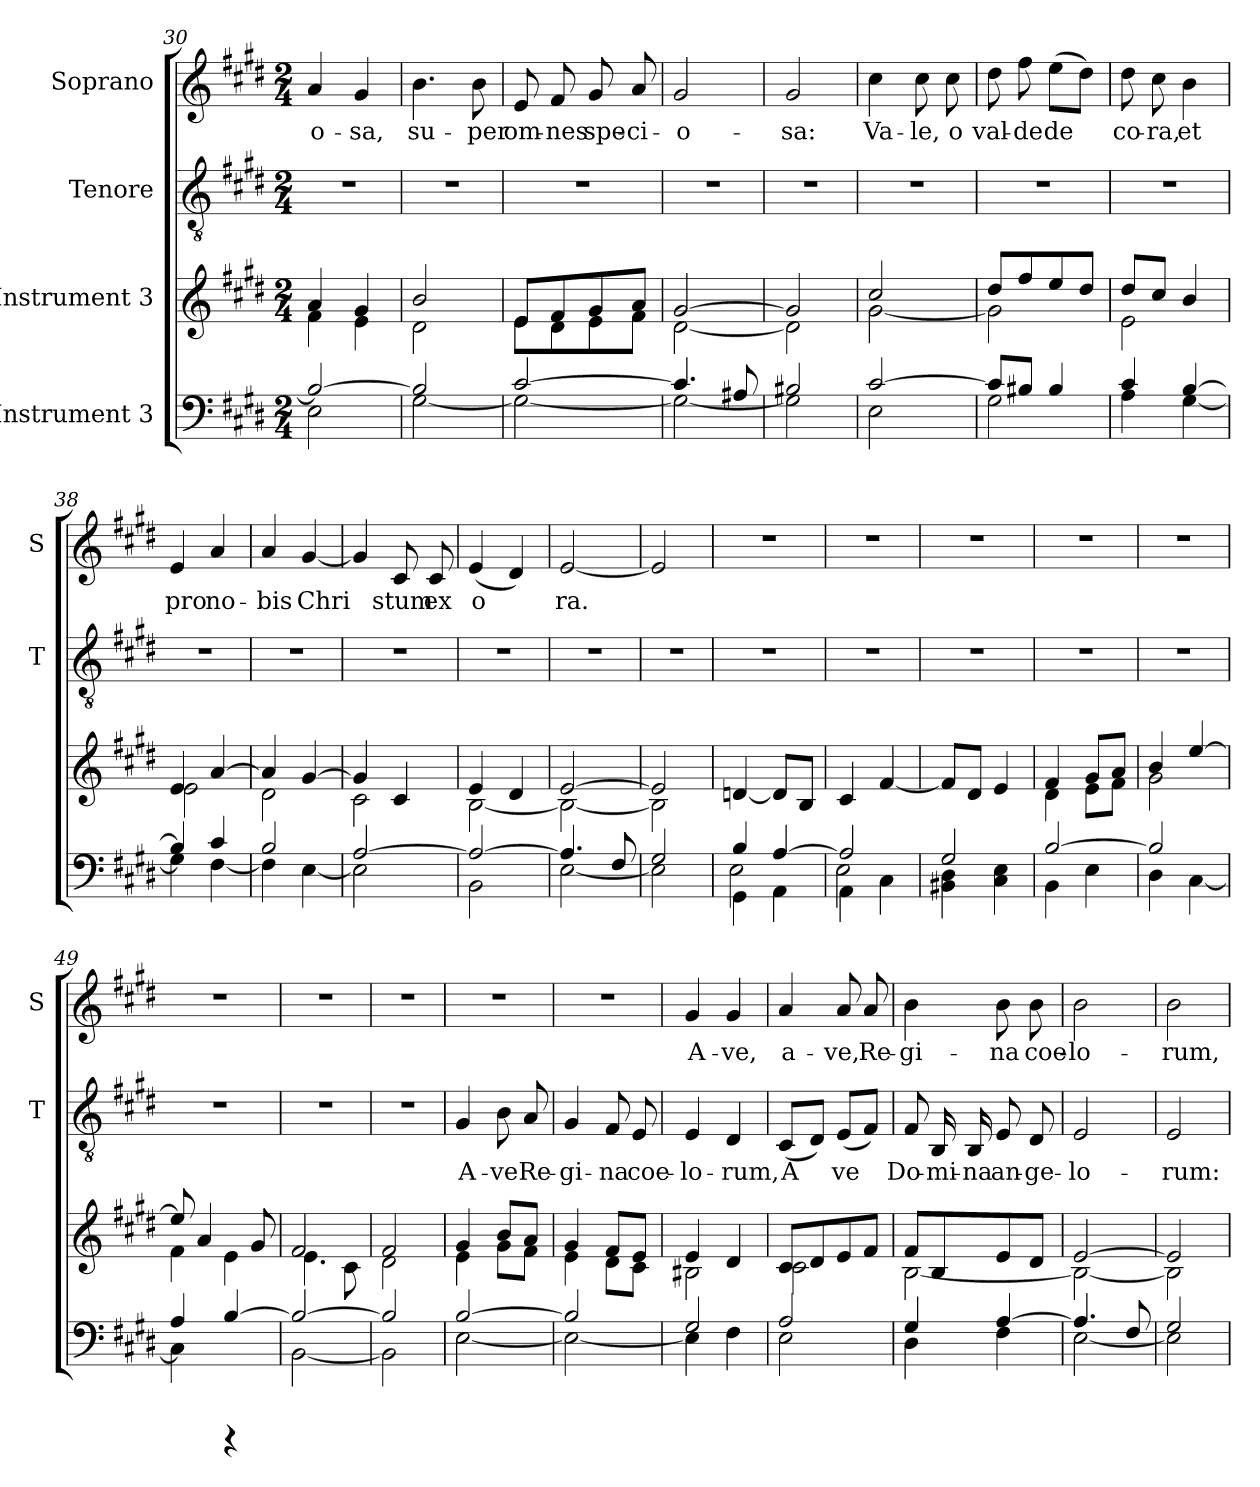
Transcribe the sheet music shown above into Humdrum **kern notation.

**kern	**kern	**kern	**text	**kern	**text
*part4	*part3	*part2	*part2	*part1	*part1
*staff4	*staff3	*staff2	*staff2	*staff1	*staff1
*I"Instrument 3	*I"Instrument 3	*I"Tenore	*	*I"Soprano	*
*	*	*I'T	*	*I'S	*
*clefF4	*clefG2	*clefGv2	*	*clefG2	*
*k[f#c#g#d#]	*k[f#c#g#d#]	*k[f#c#g#d#]	*	*k[f#c#g#d#]	*
*E:	*E:	*E:	*	*E:	*
*M2/4	*M2/4	*M2/4	*	*M2/4	*
=30	=30	=30	=30	=30	=30
*^	*^	*	*	*	*
!	!	!	!	!	!	!	!LO:LY:b:cj
2B/_>	2E\	4a/	4f#\	2r	.	4a/	-o-
!	!	!	!	!	!	!	!LO:LY:b:cj
.	.	4g#/	4e\	.	.	4g#/	-sa,
!!LO:PB:g=z
=31	=31	=31	=31	=31	=31	=31	=31
!	!	!	!	!	!	!	!LO:LY:b:cj
2B/]	[<2G#\	2b/	2d#\	2r	.	4.b\	su-
!	!	!	!	!	!	!	!LO:LY:b:cj
.	.	.	.	.	.	8b\	-per
=32	=32	=32	=32	=32	=32	=32	=32
!	!	!	!	!	!	!	!LO:LY:b:cj
[>2c#/	2G#\_<	8e/L	8e\L	2r	.	8e/	om-
!	!	!	!	!	!	!	!LO:LY:b:cj
.	.	8f#/	8d#\	.	.	8f#/	-nes
!	!	!	!	!	!	!	!LO:LY:b:cj
.	.	8g#/	8e\	.	.	8g#/	spe-
!	!	!	!	!	!	!	!LO:LY:b:cj
.	.	8a/J	8f#\J	.	.	8a/	-ci-
=33	=33	=33	=33	=33	=33	=33	=33
!	!	!	!	!	!	!	!LO:LY:b:cj
4.c#/]	2G#\_<	[>2g#/	[<2d#\	2r	.	2g#/	-o-
8A#X/	.	.	.	.	.	.	.
=34	=34	=34	=34	=34	=34	=34	=34
!	!	!	!	!	!	!	!LO:LY:b:cj
2B#X/	2G#\]	2g#/]	2d#\]	2r	.	2g#/	-sa:
=35	=35	=35	=35	=35	=35	=35	=35
!	!	!	!	!	!	!	!LO:LY:b:cj
[<2c#/	2E\	2cc#/	[<2g#\	2r	.	4cc#\	Va-
!	!	!	!	!	!	!	!LO:LY:b:cj
.	.	.	.	.	.	8cc#\	-le,
!	!	!	!	!	!	!	!LO:LY:b:cj
.	.	.	.	.	.	8cc#\	o
!!LO:LB:g=z
=36	=36	=36	=36	=36	=36	=36	=36
!	!	!	!	!	!	!	!LO:LY:b:cj
8c#/L]	2G#\	8dd#/L	2g#\]	2r	.	8dd#\	val-
!	!	!	!	!	!	!	!LO:LY:b:cj
8B#X/J	.	8ff#/	.	.	.	8ff#\	-de
!	!	!	!	!	!	!	!LO:LY:b:cj
4B#/	.	8ee/	.	.	.	(>8ee\L	de-
!	!	!	!	!	!	!	!LO:LY:b:cj
.	.	8dd#/J	.	.	.	8dd#\J)	--
=37	=37	=37	=37	=37	=37	=37	=37
!	!	!	!	!	!	!	!LO:LY:b:cj
4c#/	4A\	8dd#/L	2e\	2r	.	8dd#\	-co-
!	!	!	!	!	!	!	!LO:LY:b:cj
.	.	8cc#/J	.	.	.	8cc#\	-ra,
!	!	!	!	!	!	!	!LO:LY:b:cj
[>4B/	[<4G#\	4b/	.	.	.	4b\	et
=38	=38	=38	=38	=38	=38	=38	=38
!	!	!	!	!	!	!	!LO:LY:b:cj
4B/]	4G#\]	4e/	2e\	2r	.	4e/	pro
!	!	!	!	!	!	!	!LO:LY:b:cj
4c#/	[<4F#\	[>4a/	.	.	.	4a/	no-
=39	=39	=39	=39	=39	=39	=39	=39
!	!	!	!	!	!	!	!LO:LY:b:cj
2B/	4F#\]	4a/]	2d#\	2r	.	4a/	-bis
!	!	!	!	!	!	!	!LO:LY:b:cj
.	[<4E\	[>4g#/	.	.	.	[<4g#/	Chri-
=40	=40	=40	=40	=40	=40	=40	=40
!	!	!	!	!	!	!	!LO:LY:b:cj
[<2A/	2E\]	4g#/]	2c#\	2r	.	4g#/]	--
!	!	!	!	!	!	!	!LO:LY:b:cj
.	.	4c#/	.	.	.	8c#/	-stum
!	!	!	!	!	!	!	!LO:LY:b:cj
.	.	.	.	.	.	8c#/	ex
!!LO:PB:g=z
=41	=41	=41	=41	=41	=41	=41	=41
!	!	!	!	!	!	!	!LO:LY:b:cj
2A/_>	2BB\	4e/	[<2B\	2r	.	(<4e/	o-
!	!	!	!	!	!	!	!LO:LY:b:cj
.	.	4d#/	.	.	.	4d#/)	--
=42	=42	=42	=42	=42	=42	=42	=42
!	!	!	!	!	!	!	!LO:LY:b:cj
4.A/]	[<2E\	[>2e/	2B\_<	2r	.	[<2e/	-ra.
8F#/	.	.	.	.	.	.	.
=43	=43	=43	=43	=43	=43	=43	=43
!	!	!	!	!	!	!	!LO:LY:b:cj
2G#/	2E\]	2e/]	2B\]	2r	.	2e/]	.
*	*	*v	*v	*	*	*	*
=44	=44	=44	=44	=44	=44	=44
*	*^	*	*	*	*	*
4B/	4GG#\	2E\	[<4dn/	2r	.	2r	.
[>4A/	4AA\	.	8d/L]	.	.	.	.
.	.	.	8B/J	.	.	.	.
=45	=45	=45	=45	=45	=45	=45	=45
2A/]	4AA\	2E\	4c#/	2r	.	2r	.
.	4C#\	.	[>4f#/	.	.	.	.
*	*v	*v	*	*	*	*	*
!!LO:PB:g=z
=46	=46	=46	=46	=46	=46	=46
2G#/	4D#\ 4BB#X\	8f#/L]	2r	.	2r	.
.	.	8d#/J	.	.	.	.
.	4E\ 4C#\	4e/	.	.	.	.
=47	=47	=47	=47	=47	=47	=47
*	*	*^	*	*	*	*
[>2B/	4BB\	4f#/	4d#\	2r	.	2r	.
.	4E\	8g#/L	8e\L	.	.	.	.
.	.	8a/J	8f#\J	.	.	.	.
=48	=48	=48	=48	=48	=48	=48	=48
2B/]	4D#\	4b/	2g#\	2r	.	2r	.
.	[<4C#\	[>4ee/	.	.	.	.	.
=49	=49	=49	=49	=49	=49	=49	=49
4A/	4C#\]	8ee/]	4f#\	2r	.	2r	.
.	.	4a/	.	.	.	.	.
[>4B/	4rGGGG	.	4e\	.	.	.	.
.	.	8g#/	.	.	.	.	.
=50	=50	=50	=50	=50	=50	=50	=50
2B/_<	[<2BB\	2f#/	4.e\	2r	.	2r	.
.	.	.	8c#\	.	.	.	.
!!LO:LB:g=z
=51	=51	=51	=51	=51	=51	=51	=51
2B/]	2BB\]	2f#/	2d#\	2r	.	2r	.
=52	=52	=52	=52	=52	=52	=52	=52
!	!	!	!	!	!LO:LY:b:cj	!	!
[>2B/	[<2E\	4g#/	4e\	4G#/	A-	2r	.
!	!	!	!	!	!LO:LY:b:cj	!	!
.	.	8b/L	8g#\L	8B\	-ve	.	.
!	!	!	!	!	!LO:LY:b:cj	!	!
.	.	8a/J	8f#\J	8A/	Re-	.	.
=53	=53	=53	=53	=53	=53	=53	=53
!	!	!	!	!	!LO:LY:b:cj	!	!
2B/]	2E\_<	4g#/	4e\	4G#/	-gi-	2r	.
!	!	!	!	!	!LO:LY:b:cj	!	!
.	.	8f#/L	8d#\L	8F#/	-na	.	.
!	!	!	!	!	!LO:LY:b:cj	!	!
.	.	8e/J	8c#\J	8E/	coe-	.	.
=54	=54	=54	=54	=54	=54	=54	=54
!	!	!	!	!	!LO:LY:b:cj	!	!LO:LY:b:cj
2G#/	4E\]	4e/	2B#X\	4E/	-lo-	4g#/	A-
!	!	!	!	!	!LO:LY:b:cj	!	!LO:LY:b:cj
.	4F#\	4d#/	.	4D#/	-rum,	4g#/	-ve,
=55	=55	=55	=55	=55	=55	=55	=55
!	!	!	!	!	!LO:LY:b:cj	!	!LO:LY:b:cj
2A/	2E\	8c#/L	2c#\	(<8C#/L	A-	4a/	a-
!	!	!	!	!	!LO:LY:b:cj	!	!
.	.	8d#/	.	8D#/J)	--	.	.
!	!	!	!	!	!LO:LY:b:cj	!	!LO:LY:b:cj
.	.	8e/	.	(<8E/L	-ve	8a/	-ve,
!	!	!	!	!	!LO:LY:b:cj	!	!LO:LY:b:cj
.	.	8f#/J	.	8F#/J)	.	8a/	Re-
!!LO:PB:g=z
=56	=56	=56	=56	=56	=56	=56	=56
!	!	!	!	!	!LO:LY:b:cj	!	!LO:LY:b:cj
4G#/	4D#\	8f#/L	[<2B\	8F#/	Do-	4b\	-gi-
!	!	!	!	!	!LO:LY:b:cj	!	!
.	.	8B/	.	16BB/	-mi-	.	.
!	!	!	!	!	!LO:LY:b:cj	!	!
.	.	.	.	16BB/	-na	.	.
!	!	!	!	!	!LO:LY:b:cj	!	!LO:LY:b:cj
[>4A/	4F#\	8e/	.	8E/	an-	8b\	-na
!	!	!	!	!	!LO:LY:b:cj	!	!LO:LY:b:cj
.	.	8d#/J	.	8D#/	-ge-	8b\	coe-
=57	=57	=57	=57	=57	=57	=57	=57
!	!	!	!	!	!LO:LY:b:cj	!	!LO:LY:b:cj
4.A/]	[<2E\	[>2e/	2B\_<	2E/	-lo-	2b\	-lo-
8F#/	.	.	.	.	.	.	.
=58	=58	=58	=58	=58	=58	=58	=58
!	!	!	!	!	!LO:LY:b:cj	!	!LO:LY:b:cj
2G#/	2E\]	2e/]	2B\]	2E/	-rum:	2b\	-rum,
*v	*v	*	*	*	*	*	*
*	*v	*v	*	*	*	*
=	=	=	=	=	=
*-	*-	*-	*-	*-	*-
